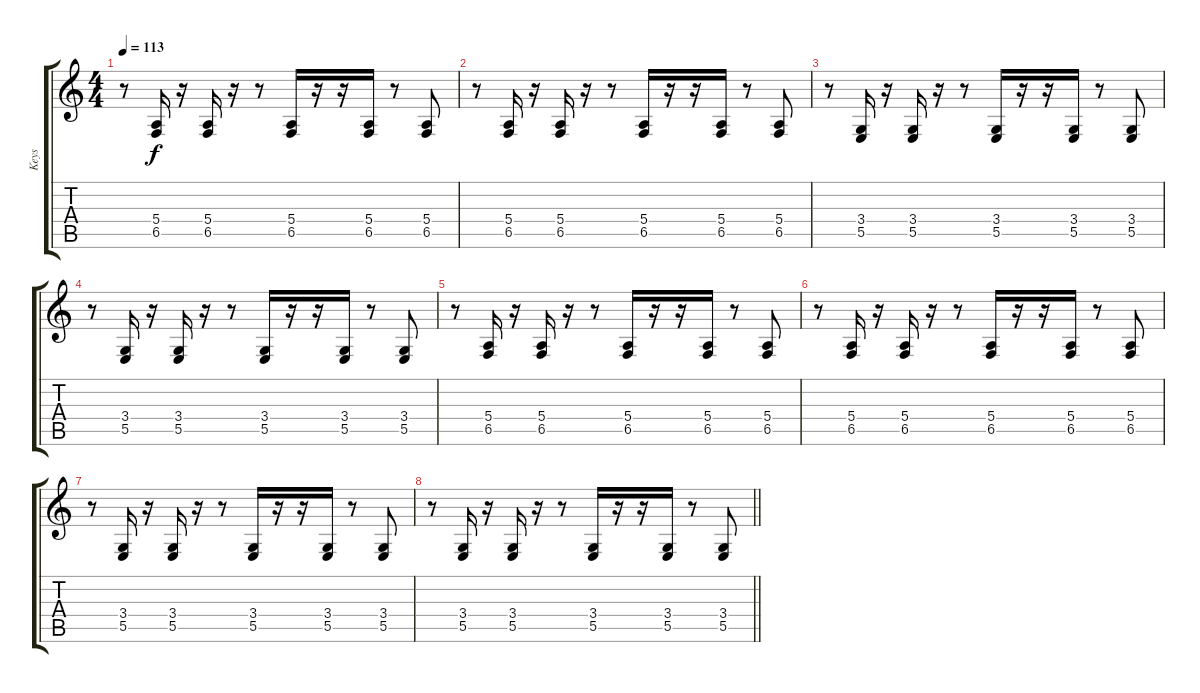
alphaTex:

\track ("Keys" "Keys") {instrument clavinet}
\staff {score tabs}
\tuning (Gb4 Db4 A3 E3 B2 Gb2) {hide}
\ts (4 4)
\tempo 113
\clef g2
\ks c
r.8{dy f} (5.4 6.5).16 r.16 (5.4 6.5).16 r.16 r.8 (5.4 6.5).16 r.16 r.16 (5.4 6.5).16 r.8 (5.4 6.5).8 |
r.8 (5.4 6.5).16 r.16 (5.4 6.5).16 r.16 r.8 (5.4 6.5).16 r.16 r.16 (5.4 6.5).16 r.8 (5.4 6.5).8 |
r.8 (3.4 5.5).16 r.16 (3.4 5.5).16 r.16 r.8 (3.4 5.5).16 r.16 r.16 (3.4 5.5).16 r.8 (3.4 5.5).8 |
r.8 (3.4 5.5).16 r.16 (3.4 5.5).16 r.16 r.8 (3.4 5.5).16 r.16 r.16 (3.4 5.5).16 r.8 (3.4 5.5).8 |
r.8 (5.4 6.5).16 r.16 (5.4 6.5).16 r.16 r.8 (5.4 6.5).16 r.16 r.16 (5.4 6.5).16 r.8 (5.4 6.5).8 |
r.8 (5.4 6.5).16 r.16 (5.4 6.5).16 r.16 r.8 (5.4 6.5).16 r.16 r.16 (5.4 6.5).16 r.8 (5.4 6.5).8 |
r.8 (3.4 5.5).16 r.16 (3.4 5.5).16 r.16 r.8 (3.4 5.5).16 r.16 r.16 (3.4 5.5).16 r.8 (3.4 5.5).8 |
\barLineRight lightlight
r.8 (3.4 5.5).16 r.16 (3.4 5.5).16 r.16 r.8 (3.4 5.5).16 r.16 r.16 (3.4 5.5).16 r.8 (3.4 5.5).8
